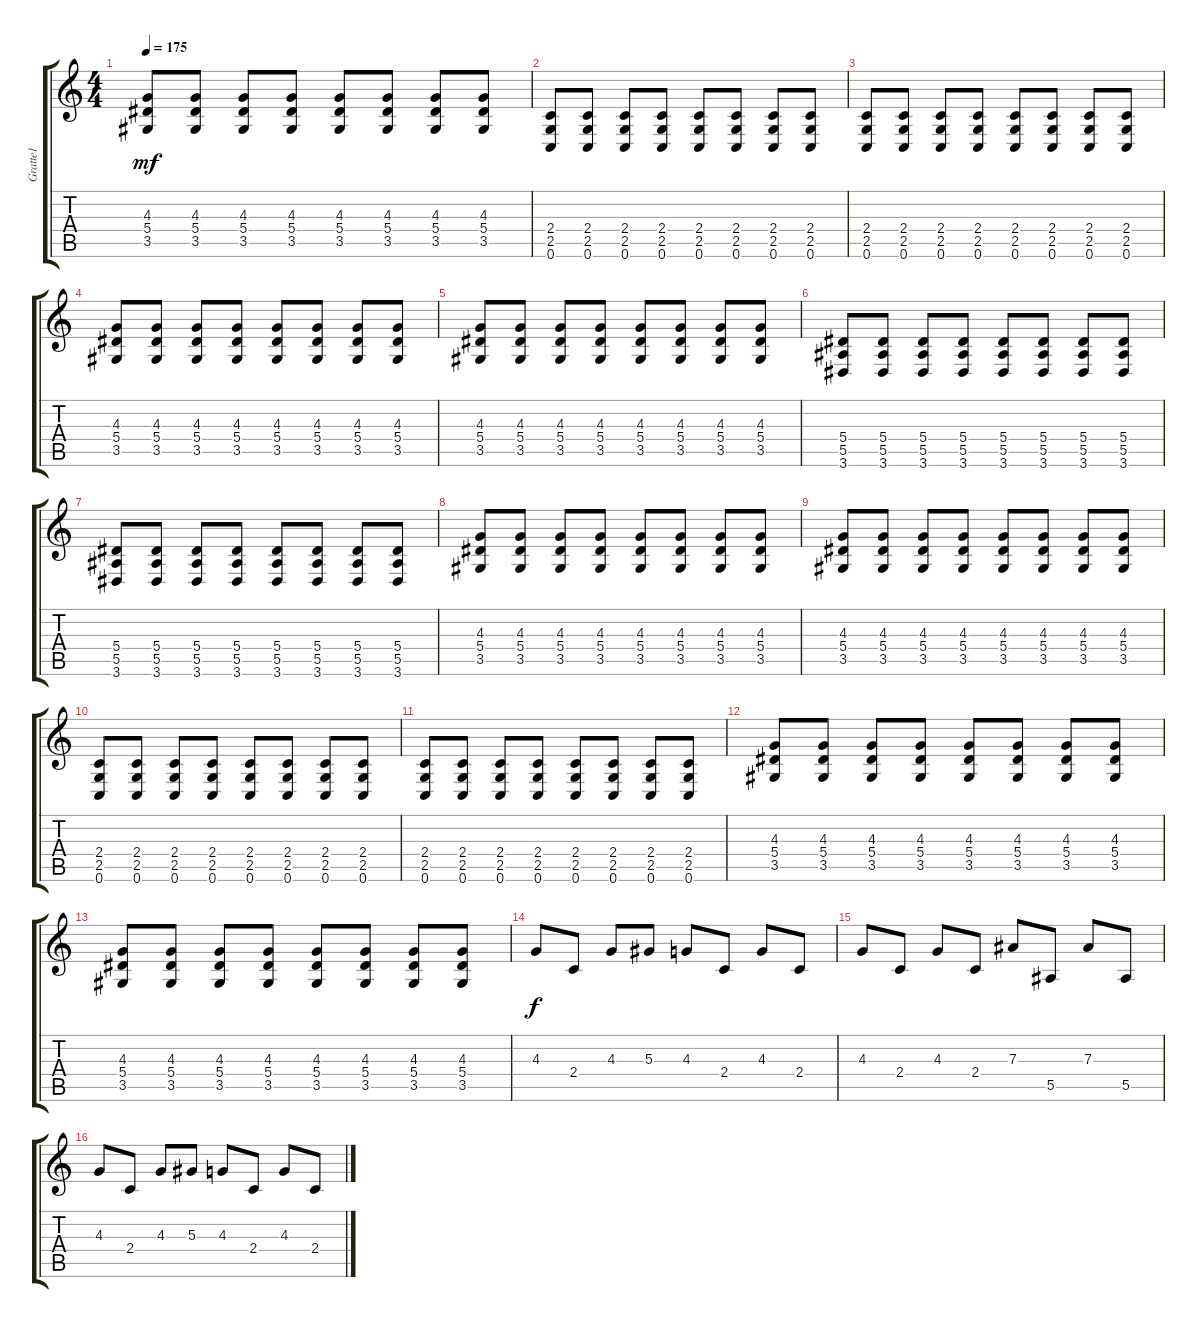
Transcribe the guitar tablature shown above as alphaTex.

\track ("Gratte1" "Gratte1") {instrument distortionguitar}
\staff {score tabs}
\tuning (C4 G3 Eb3 Bb2 F2 C2) {hide}
\ts (4 4)
\tempo 175
\clef g2
\ks c
(4.3 5.4 3.5).8{dy mf} (4.3 5.4 3.5).8 (4.3 5.4 3.5).8 (4.3 5.4 3.5).8 (4.3 5.4 3.5).8 (4.3 5.4 3.5).8 (4.3 5.4 3.5).8 (4.3 5.4 3.5).8 |
(2.4 2.5 0.6).8 (2.4 2.5 0.6).8 (2.4 2.5 0.6).8 (2.4 2.5 0.6).8 (2.4 2.5 0.6).8 (2.4 2.5 0.6).8 (2.4 2.5 0.6).8 (2.4 2.5 0.6).8 |
(2.4 2.5 0.6).8 (2.4 2.5 0.6).8 (2.4 2.5 0.6).8 (2.4 2.5 0.6).8 (2.4 2.5 0.6).8 (2.4 2.5 0.6).8 (2.4 2.5 0.6).8 (2.4 2.5 0.6).8 |
(4.3 5.4 3.5).8 (4.3 5.4 3.5).8 (4.3 5.4 3.5).8 (4.3 5.4 3.5).8 (4.3 5.4 3.5).8 (4.3 5.4 3.5).8 (4.3 5.4 3.5).8 (4.3 5.4 3.5).8 |
(4.3 5.4 3.5).8 (4.3 5.4 3.5).8 (4.3 5.4 3.5).8 (4.3 5.4 3.5).8 (4.3 5.4 3.5).8 (4.3 5.4 3.5).8 (4.3 5.4 3.5).8 (4.3 5.4 3.5).8 |
(5.4 5.5 3.6).8 (5.4 5.5 3.6).8 (5.4 5.5 3.6).8 (5.4 5.5 3.6).8 (5.4 5.5 3.6).8 (5.4 5.5 3.6).8 (5.4 5.5 3.6).8 (5.4 5.5 3.6).8 |
(5.4 5.5 3.6).8 (5.4 5.5 3.6).8 (5.4 5.5 3.6).8 (5.4 5.5 3.6).8 (5.4 5.5 3.6).8 (5.4 5.5 3.6).8 (5.4 5.5 3.6).8 (5.4 5.5 3.6).8 |
(4.3 5.4 3.5).8 (4.3 5.4 3.5).8 (4.3 5.4 3.5).8 (4.3 5.4 3.5).8 (4.3 5.4 3.5).8 (4.3 5.4 3.5).8 (4.3 5.4 3.5).8 (4.3 5.4 3.5).8 |
(4.3 5.4 3.5).8 (4.3 5.4 3.5).8 (4.3 5.4 3.5).8 (4.3 5.4 3.5).8 (4.3 5.4 3.5).8 (4.3 5.4 3.5).8 (4.3 5.4 3.5).8 (4.3 5.4 3.5).8 |
(2.4 2.5 0.6).8 (2.4 2.5 0.6).8 (2.4 2.5 0.6).8 (2.4 2.5 0.6).8 (2.4 2.5 0.6).8 (2.4 2.5 0.6).8 (2.4 2.5 0.6).8 (2.4 2.5 0.6).8 |
(2.4 2.5 0.6).8 (2.4 2.5 0.6).8 (2.4 2.5 0.6).8 (2.4 2.5 0.6).8 (2.4 2.5 0.6).8 (2.4 2.5 0.6).8 (2.4 2.5 0.6).8 (2.4 2.5 0.6).8 |
(4.3 5.4 3.5).8 (4.3 5.4 3.5).8 (4.3 5.4 3.5).8 (4.3 5.4 3.5).8 (4.3 5.4 3.5).8 (4.3 5.4 3.5).8 (4.3 5.4 3.5).8 (4.3 5.4 3.5).8 |
(4.3 5.4 3.5).8 (4.3 5.4 3.5).8 (4.3 5.4 3.5).8 (4.3 5.4 3.5).8 (4.3 5.4 3.5).8 (4.3 5.4 3.5).8 (4.3 5.4 3.5).8 (4.3 5.4 3.5).8 |
4.3.8{dy f} 2.4.8 4.3.8 5.3.8 4.3.8 2.4.8 4.3.8 2.4.8 |
4.3.8 2.4.8 4.3.8 2.4.8 7.3.8 5.5.8 7.3.8 5.5.8 |
4.3.8 2.4.8 4.3.8 5.3.8 4.3.8 2.4.8 4.3.8 2.4.8
